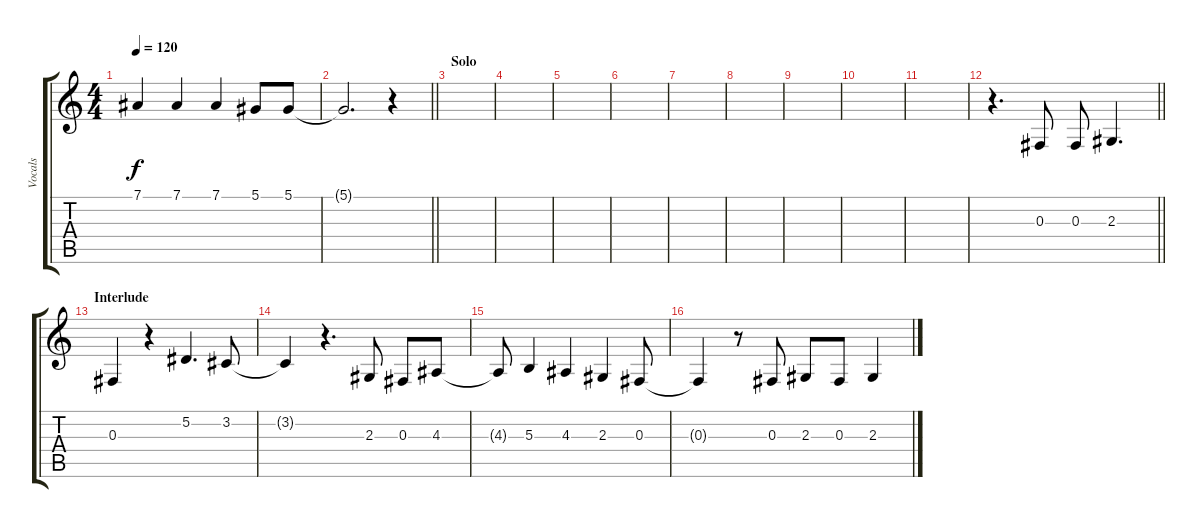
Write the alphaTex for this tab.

\track ("Vocals" "Vocals") {instrument altosax}
\staff {score tabs}
\tuning (Eb4 Bb3 Gb3 Db3 Ab2 Eb2) {hide}
\ts (4 4)
\tempo 120
\clef g2
\ks c
7.1.4{dy f} 7.1.4 7.1.4 5.1.8 5.1.8 |
\barLineRight lightlight
5.1{t}.2{d} r.4 |
\section ("" "Solo")
|
|
|
|
|
|
|
|
|
\barLineRight lightlight
r.4{d} 0.3.8 0.3.8 2.3.4{d} |
\section ("" "Interlude")
0.3.4 r.4 5.2.4{d} 3.2.8 |
3.2{t}.4 r.4{d} 2.3.8 0.3.8 4.3.8 |
4.3{t}.8 5.3.4 4.3.4 2.3.4 0.3.8 |
0.3{t}.4 r.8 0.3.8 2.3.8 0.3.8 2.3.4
